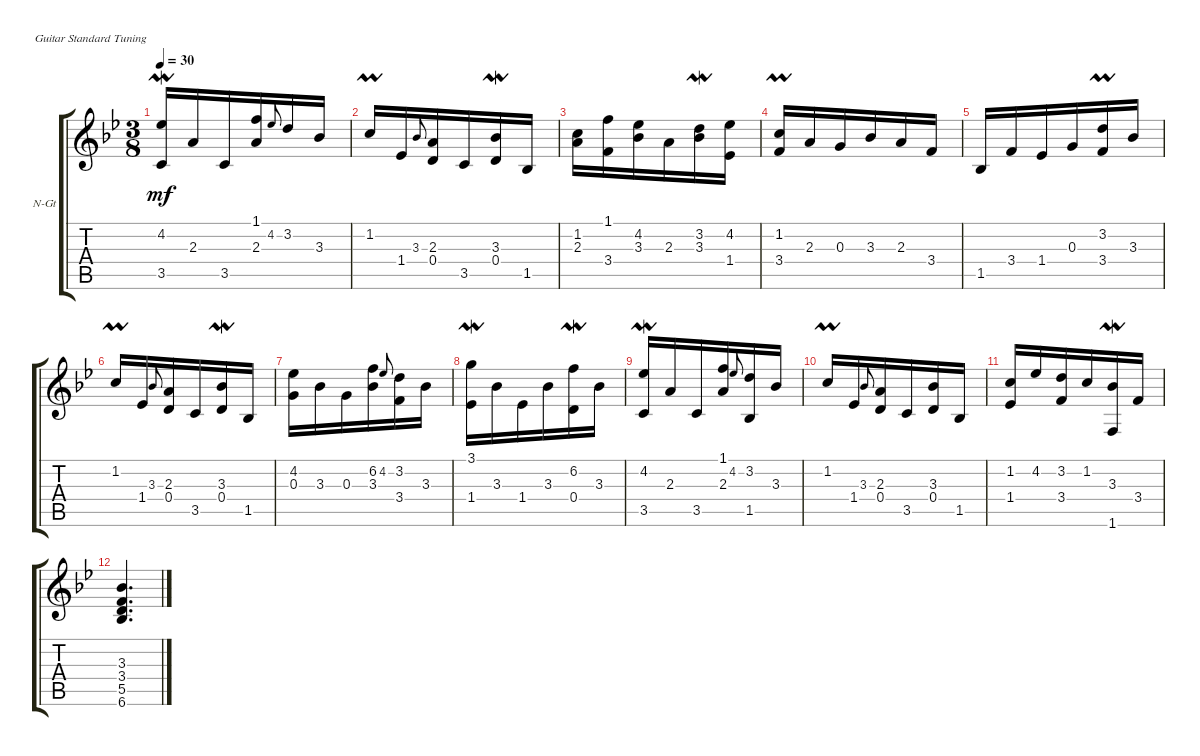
\defaultSystemsLayout 4
\bracketExtendMode groupsimilarinstruments
\firstSystemTrackNameOrientation horizontal
\otherSystemsTrackNameOrientation horizontal
\track ("Nylon Guitar" "N-Gt") {instrument acousticguitarnylon}
\staff {score tabs}
\tuning (E4 B3 G3 D3 A2 E2)
\ts (3 8)
\tempo 30
\clef g2
\ks bb
(4.2{lmordent} 3.5).16{dy mf} 2.3.16 3.5.16 (2.3 1.1).16 4.2.8{gr onbeat} 3.2.16 3.3.16 |
1.2{umordent}.16 1.4.16 3.3.8{gr onbeat} (2.3 0.4).16 3.5.16 (3.3{lmordent} 0.4).16 1.5.16 |
(1.2 2.3).16 (1.1 3.4).16 (4.2 3.3).16 2.3.16 (3.2{lmordent} 3.3).16 (4.2 1.4).16 |
(1.2{umordent} 3.4).16 2.3.16 0.3.16 3.3.16 2.3.16 3.4.16 |
1.5.16 3.4.16 1.4.16 0.3.16 (3.4 3.2{umordent}).16 3.3.16 |
1.2{umordent}.16 1.4.16 3.3.8{gr onbeat} (2.3 0.4).16 3.5.16 (0.4 3.3{lmordent}).16 1.5.16 |
(4.2 0.3).16 3.3.16 0.3.16 (6.2 3.3).16 4.2.8{gr onbeat} (3.2 3.4).16 3.3.16 |
(3.1{lmordent} 1.4).16 3.3.16 1.4.16 3.3.16 (0.4 6.2{lmordent}).16 3.3.16 |
(4.2{lmordent} 3.5).16 2.3.16 3.5.16 (2.3 1.1).16 4.2.8{gr onbeat} (3.2 1.5).16 3.3.16 |
1.2{umordent}.16 1.4.16 3.3.8{gr onbeat} (2.3 0.4).16 3.5.16 (0.4 3.3).16 1.5.16 |
(1.2 1.4).16 4.2.16 (3.2 3.4).16 1.2.16 (3.3{lmordent} 1.6).16 3.4.16 |
(3.3 6.6 5.5 3.4).4{d}
